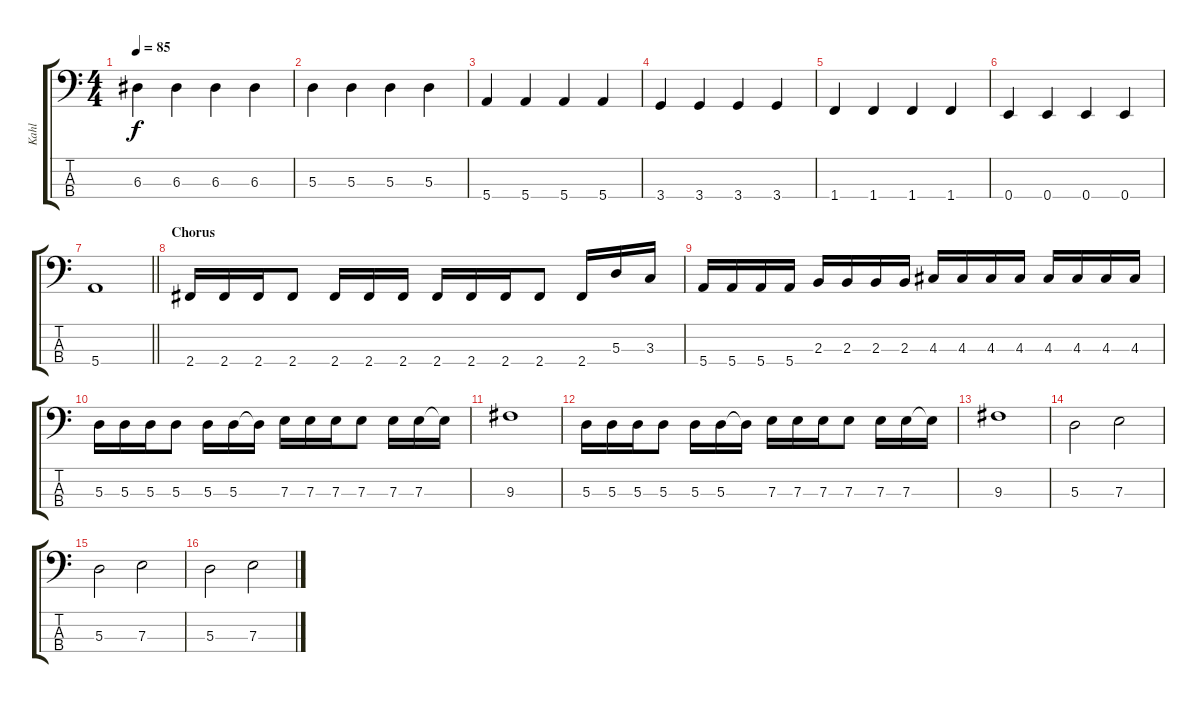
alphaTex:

\track ("Kahl" "Kahl") {instrument electricbassfinger}
\staff {score tabs}
\tuning (G2 D2 A1 E1) {hide}
\ts (4 4)
\tempo 85
\clef f4
\ks c
6.3.4{dy f} 6.3.4 6.3.4 6.3.4 |
5.3.4 5.3.4 5.3.4 5.3.4 |
5.4.4 5.4.4 5.4.4 5.4.4 |
3.4.4 3.4.4 3.4.4 3.4.4 |
1.4.4 1.4.4 1.4.4 1.4.4 |
0.4.4 0.4.4 0.4.4 0.4.4 |
\barLineRight lightlight
5.4.1 |
\section ("" "Chorus")
2.4.16 2.4.16 2.4.16 2.4.8 2.4.16 2.4.16 2.4.16 2.4.16 2.4.16 2.4.16 2.4.8 2.4.16 5.3.16 3.3.16 |
5.4.16 5.4.16 5.4.16 5.4.16 2.3.16 2.3.16 2.3.16 2.3.16 4.3.16 4.3.16 4.3.16 4.3.16 4.3.16 4.3.16 4.3.16 4.3.16 |
5.3.16 5.3.16 5.3.16 5.3.8 5.3.16 5.3.16 5.3{t}.16 7.3.16 7.3.16 7.3.16 7.3.8 7.3.16 7.3.16 7.3{t}.16 |
9.3.1 |
5.3.16 5.3.16 5.3.16 5.3.8 5.3.16 5.3.16 5.3{t}.16 7.3.16 7.3.16 7.3.16 7.3.8 7.3.16 7.3.16 7.3{t}.16 |
9.3.1 |
5.3.2 7.3.2 |
5.3.2 7.3.2 |
5.3.2 7.3.2
